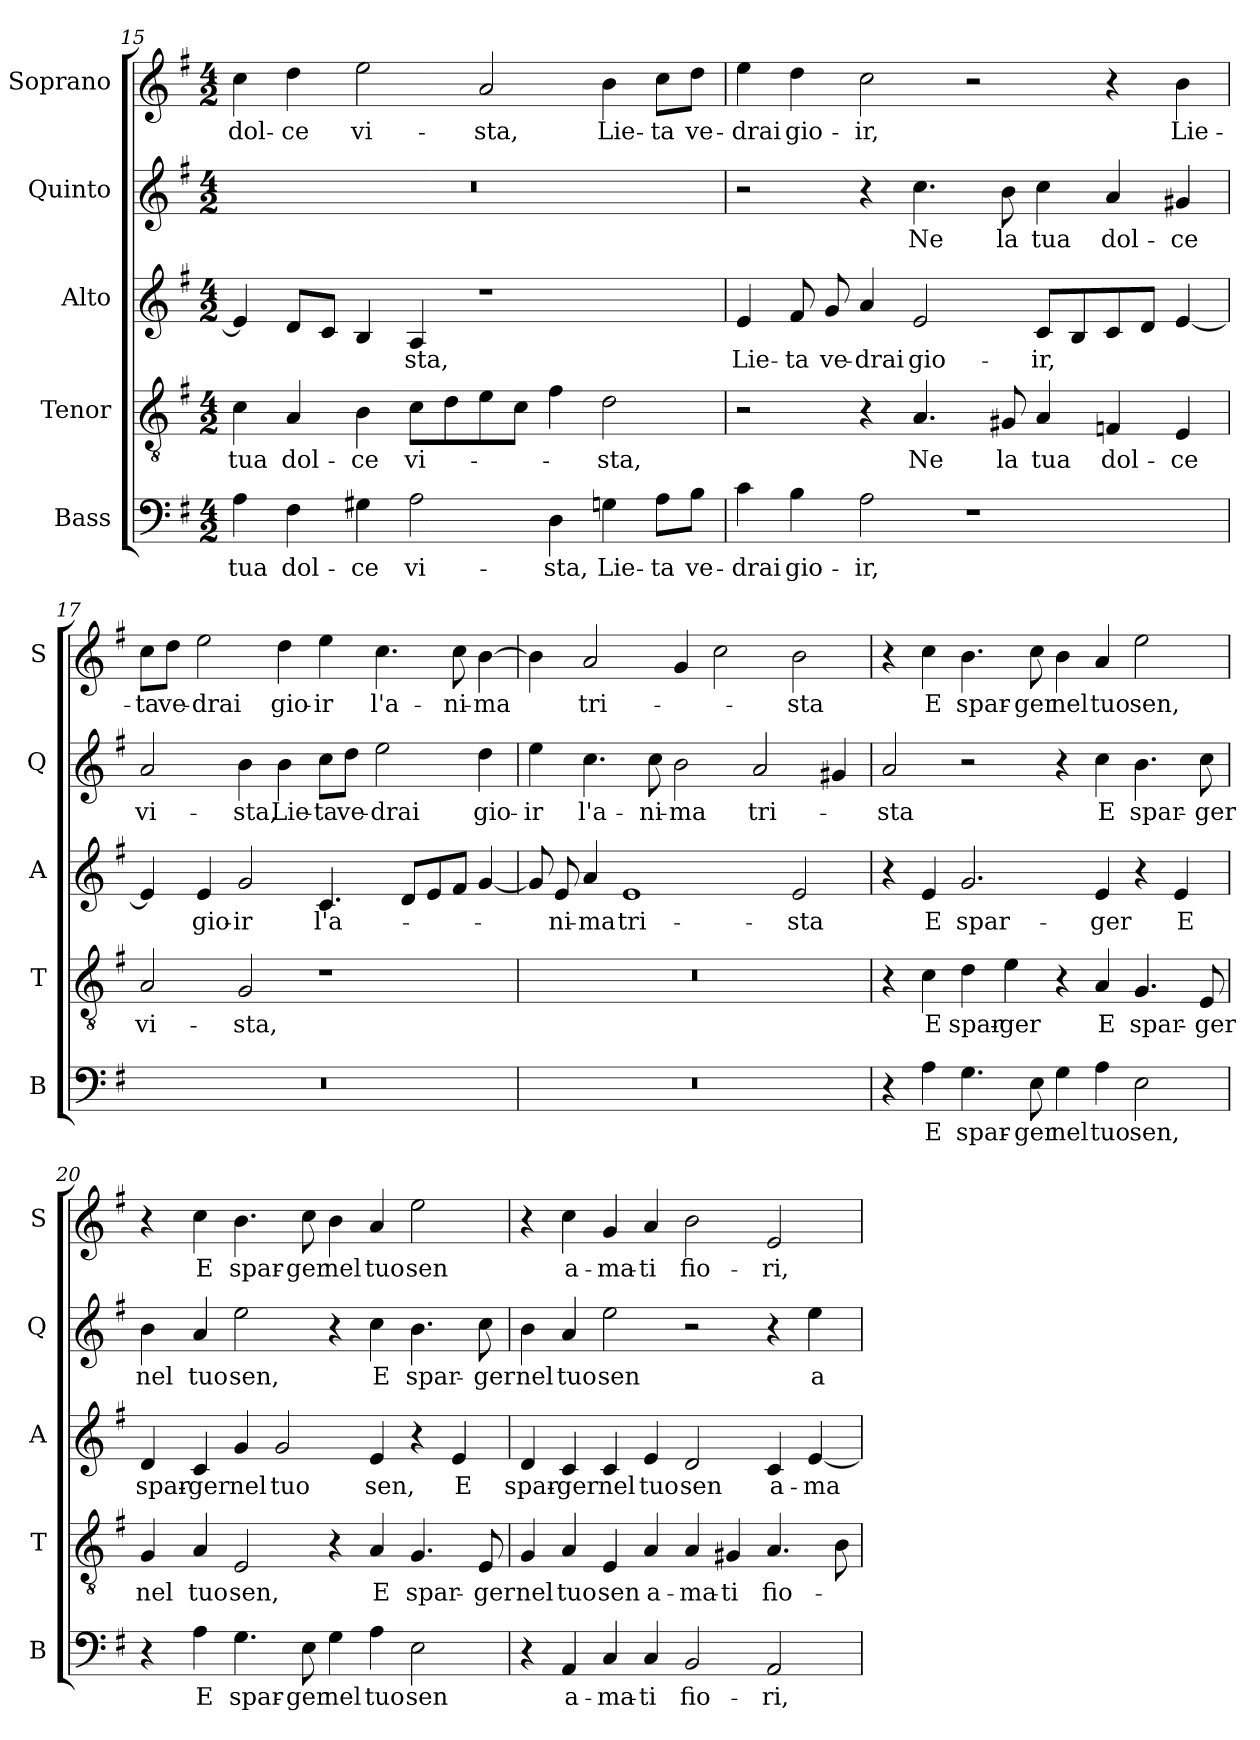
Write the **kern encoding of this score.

**kern	**text	**kern	**text	**kern	**text	**kern	**text	**kern	**text
*part5	*part5	*part4	*part4	*part3	*part3	*part2	*part2	*part1	*part1
*staff5	*staff5	*staff4	*staff4	*staff3	*staff3	*staff2	*staff2	*staff1	*staff1
*I"Bass	*	*I"Tenor	*	*I"Alto	*	*I"Quinto	*	*I"Soprano	*
*I'B	*	*I'T	*	*I'A	*	*I'Q	*	*I'S	*
*clefF4	*	*clefGv2	*	*clefG2	*	*clefG2	*	*clefG2	*
*k[f#]	*	*k[f#]	*	*k[f#]	*	*k[f#]	*	*k[f#]	*
*G:	*	*G:	*	*G:	*	*G:	*	*G:	*
*M4/2	*	*M4/2	*	*M4/2	*	*M4/2	*	*M4/2	*
=15	=15	=15	=15	=15	=15	=15	=15	=15	=15
!	!LO:LY:b	!	!LO:LY:b	!	!	!	!	!	!LO:LY:b
4A\	tua	4c\	tua	4e/]	.	0r	.	4cc\	dol-
!	!LO:LY:b	!	!LO:LY:b	!	!	!	!	!	!LO:LY:b
4F#\	dol-	4A/	dol-	8d/L	.	.	.	4dd\	-ce
.	.	.	.	8c/J	.	.	.	.	.
!	!LO:LY:b	!	!LO:LY:b	!	!	!	!	!	!LO:LY:b
4G#X\	-ce	4B\	-ce	4B/	.	.	.	2ee\	vi-
!	!LO:LY:b	!	!LO:LY:b	!	!LO:LY:b	!	!	!	!
2A\	vi-	8c\L	vi-	4A/	-sta,	.	.	.	.
.	.	8d\	.	.	.	.	.	.	.
!	!	!	!	!	!	!	!	!	!LO:LY:b
.	.	8e\	.	1r	.	.	.	2a/	-sta,
.	.	8c\J	.	.	.	.	.	.	.
!	!LO:LY:b	!	!	!	!	!	!	!	!
4D\	-sta,	4f#\	.	.	.	.	.	.	.
!	!LO:LY:b	!	!LO:LY:b	!	!	!	!	!	!LO:LY:b
4Gn\	Lie-	2d\	-sta,	.	.	.	.	4b\	Lie-
!	!LO:LY:b	!	!	!	!	!	!	!	!LO:LY:b
8A\L	-ta	.	.	.	.	.	.	8cc\L	-ta
!	!LO:LY:b	!	!	!	!	!	!	!	!LO:LY:b
8B\J	ve-	.	.	.	.	.	.	8dd\J	ve-
!!LO:LB:g=z
=16	=16	=16	=16	=16	=16	=16	=16	=16	=16
!	!LO:LY:b	!	!	!	!LO:LY:b	!	!	!	!LO:LY:b
4c\	-drai	2r	.	4e/	Lie-	2r	.	4ee\	-drai
!	!LO:LY:b	!	!	!	!LO:LY:b	!	!	!	!LO:LY:b
4B\	gio-	.	.	8f#/	-ta	.	.	4dd\	gio-
!	!	!	!	!	!LO:LY:b	!	!	!	!
.	.	.	.	8g/	ve-	.	.	.	.
!	!LO:LY:b	!	!	!	!LO:LY:b	!	!	!	!LO:LY:b
2A\	-ir,	4r	.	4a/	-drai	4r	.	2cc\	-ir,
!	!	!	!LO:LY:b	!	!LO:LY:b	!	!LO:LY:b	!	!
.	.	4.A/	Ne	2e/	gio-	4.cc\	Ne	.	.
1r	.	.	.	.	.	.	.	2r	.
!	!	!	!LO:LY:b	!	!	!	!LO:LY:b	!	!
.	.	8G#X/	la	.	.	8b\	la	.	.
!	!	!	!LO:LY:b	!	!LO:LY:b	!	!LO:LY:b	!	!
.	.	4A/	tua	8c/L	-ir,	4cc\	tua	.	.
.	.	.	.	8B/	.	.	.	.	.
!	!	!	!LO:LY:b	!	!	!	!LO:LY:b	!	!
.	.	4Fn/	dol-	8c/	.	4a/	dol-	4r	.
.	.	.	.	8d/J	.	.	.	.	.
!	!	!	!LO:LY:b	!	!	!	!LO:LY:b	!	!LO:LY:b
.	.	4E/	-ce	[4e/	.	4g#X/	-ce	4b\	Lie-
=17	=17	=17	=17	=17	=17	=17	=17	=17	=17
!	!	!	!LO:LY:b	!	!	!	!LO:LY:b	!	!LO:LY:b
0r	.	2A/	vi-	4e/]	.	2a/	vi-	8cc\L	-ta
!	!	!	!	!	!	!	!	!	!LO:LY:b
.	.	.	.	.	.	.	.	8dd\J	ve-
!	!	!	!	!	!LO:LY:b	!	!	!	!LO:LY:b
.	.	.	.	4e/	gio-	.	.	2ee\	-drai
!	!	!	!LO:LY:b	!	!LO:LY:b	!	!LO:LY:b	!	!
.	.	2G/	-sta,	2g/	-ir	4b\	-sta,	.	.
!	!	!	!	!	!	!	!LO:LY:b	!	!LO:LY:b
.	.	.	.	.	.	4b\	Lie-	4dd\	gio-
!	!	!	!	!	!LO:LY:b	!	!LO:LY:b	!	!LO:LY:b
.	.	1r	.	4.c/	l'a-	8cc\L	-ta	4ee\	-ir
!	!	!	!	!	!	!	!LO:LY:b	!	!
.	.	.	.	.	.	8dd\J	ve-	.	.
!	!	!	!	!	!	!	!LO:LY:b	!	!LO:LY:b
.	.	.	.	.	.	2ee\	-drai	4.cc\	l'a-
.	.	.	.	8d/L	.	.	.	.	.
.	.	.	.	8e/	.	.	.	.	.
!	!	!	!	!	!	!	!	!	!LO:LY:b
.	.	.	.	8f#/J	.	.	.	8cc\	-ni-
!	!	!	!	!	!	!	!LO:LY:b	!	!LO:LY:b
.	.	.	.	[4g/	.	4dd\	gio-	[4b\	-ma
=18	=18	=18	=18	=18	=18	=18	=18	=18	=18
!	!	!	!	!	!	!	!LO:LY:b	!	!
0r	.	0r	.	8g/]	.	4ee\	-ir	4b\]	.
!	!	!	!	!	!LO:LY:b	!	!	!	!
.	.	.	.	8e/	-ni-	.	.	.	.
!	!	!	!	!	!LO:LY:b	!	!LO:LY:b	!	!LO:LY:b
.	.	.	.	4a/	-ma	4.cc\	l'a-	2a/	tri-
!	!	!	!	!	!LO:LY:b	!	!	!	!
.	.	.	.	1e	tri-	.	.	.	.
!	!	!	!	!	!	!	!LO:LY:b	!	!
.	.	.	.	.	.	8cc\	-ni-	.	.
!	!	!	!	!	!	!	!LO:LY:b	!	!
.	.	.	.	.	.	2b\	-ma	4g/	.
.	.	.	.	.	.	.	.	2cc\	.
!	!	!	!	!	!	!	!LO:LY:b	!	!
.	.	.	.	.	.	2a/	tri-	.	.
!	!	!	!	!	!LO:LY:b	!	!	!	!LO:LY:b
.	.	.	.	2e/	-sta	.	.	2b\	-sta
.	.	.	.	.	.	4g#X/	.	.	.
!!LO:PB:g=z
=19	=19	=19	=19	=19	=19	=19	=19	=19	=19
!	!	!	!	!	!	!	!LO:LY:b	!	!
4r	.	4r	.	4r	.	2a/	-sta	4r	.
!	!LO:LY:b	!	!LO:LY:b	!	!LO:LY:b	!	!	!	!LO:LY:b
4A\	E	4c\	E	4e/	E	.	.	4cc\	E
!	!LO:LY:b	!	!LO:LY:b	!	!LO:LY:b	!	!	!	!LO:LY:b
4.G\	spar-	4d\	spar-	2.g/	spar-	2r	.	4.b\	spar-
!	!	!	!LO:LY:b	!	!	!	!	!	!
.	.	4e\	-ger	.	.	.	.	.	.
!	!LO:LY:b	!	!	!	!	!	!	!	!LO:LY:b
8E\	-ger	.	.	.	.	.	.	8cc\	-ger
!	!LO:LY:b	!	!	!	!	!	!	!	!LO:LY:b
4G\	nel	4r	.	.	.	4r	.	4b\	nel
!	!LO:LY:b	!	!LO:LY:b	!	!LO:LY:b	!	!LO:LY:b	!	!LO:LY:b
4A\	tuo	4A/	E	4e/	-ger	4cc\	E	4a/	tuo
!	!LO:LY:b	!	!LO:LY:b	!	!	!	!LO:LY:b	!	!LO:LY:b
2E\	sen,	4.G/	spar-	4r	.	4.b\	spar-	2ee\	sen,
!	!	!	!	!	!LO:LY:b	!	!	!	!
.	.	.	.	4e/	E	.	.	.	.
!	!	!	!LO:LY:b	!	!	!	!LO:LY:b	!	!
.	.	8E/	-ger	.	.	8cc\	-ger	.	.
=20	=20	=20	=20	=20	=20	=20	=20	=20	=20
!	!	!	!LO:LY:b	!	!LO:LY:b	!	!LO:LY:b	!	!
4r	.	4G/	nel	4d/	spar-	4b\	nel	4r	.
!	!LO:LY:b	!	!LO:LY:b	!	!LO:LY:b	!	!LO:LY:b	!	!LO:LY:b
4A\	E	4A/	tuo	4c/	-ger	4a/	tuo	4cc\	E
!	!LO:LY:b	!	!LO:LY:b	!	!LO:LY:b	!	!LO:LY:b	!	!LO:LY:b
4.G\	spar-	2E/	sen,	4g/	nel	2ee\	sen,	4.b\	spar-
!	!	!	!	!	!LO:LY:b	!	!	!	!
.	.	.	.	2g/	tuo	.	.	.	.
!	!LO:LY:b	!	!	!	!	!	!	!	!LO:LY:b
8E\	-ger	.	.	.	.	.	.	8cc\	-ger
!	!LO:LY:b	!	!	!	!	!	!	!	!LO:LY:b
4G\	nel	4r	.	.	.	4r	.	4b\	nel
!	!LO:LY:b	!	!LO:LY:b	!	!LO:LY:b	!	!LO:LY:b	!	!LO:LY:b
4A\	tuo	4A/	E	4e/	sen,	4cc\	E	4a/	tuo
!	!LO:LY:b	!	!LO:LY:b	!	!	!	!LO:LY:b	!	!LO:LY:b
2E\	sen	4.G/	spar-	4r	.	4.b\	spar-	2ee\	sen
!	!	!	!	!	!LO:LY:b	!	!	!	!
.	.	.	.	4e/	E	.	.	.	.
!	!	!	!LO:LY:b	!	!	!	!LO:LY:b	!	!
.	.	8E/	-ger	.	.	8cc\	-ger	.	.
=21	=21	=21	=21	=21	=21	=21	=21	=21	=21
!	!	!	!LO:LY:b	!	!LO:LY:b	!	!LO:LY:b	!	!
4r	.	4G/	nel	4d/	spar-	4b\	nel	4r	.
!	!LO:LY:b	!	!LO:LY:b	!	!LO:LY:b	!	!LO:LY:b	!	!LO:LY:b
4AA/	a-	4A/	tuo	4c/	-ger	4a/	tuo	4cc\	a-
!	!LO:LY:b	!	!LO:LY:b	!	!LO:LY:b	!	!LO:LY:b	!	!LO:LY:b
4C/	-ma-	4E/	sen	4c/	nel	2ee\	sen	4g/	-ma-
!	!LO:LY:b	!	!LO:LY:b	!	!LO:LY:b	!	!	!	!LO:LY:b
4C/	-ti	4A/	a-	4e/	tuo	.	.	4a/	-ti
!	!LO:LY:b	!	!LO:LY:b	!	!LO:LY:b	!	!	!	!LO:LY:b
2BB/	fio-	4A/	-ma-	2d/	sen	2r	.	2b\	fio-
!	!	!	!LO:LY:b	!	!	!	!	!	!
.	.	4G#X/	-ti	.	.	.	.	.	.
!	!LO:LY:b	!	!LO:LY:b	!	!LO:LY:b	!	!	!	!LO:LY:b
2AA/	-ri,	4.A/	fio-	4c/	a-	4r	.	2e/	-ri,
!	!	!	!	!	!LO:LY:b	!	!LO:LY:b	!	!
.	.	.	.	[4e/	-ma-	4ee\	a-	.	.
.	.	8B\	.	.	.	.	.	.	.
=	=	=	=	=	=	=	=	=	=
*-	*-	*-	*-	*-	*-	*-	*-	*-	*-
